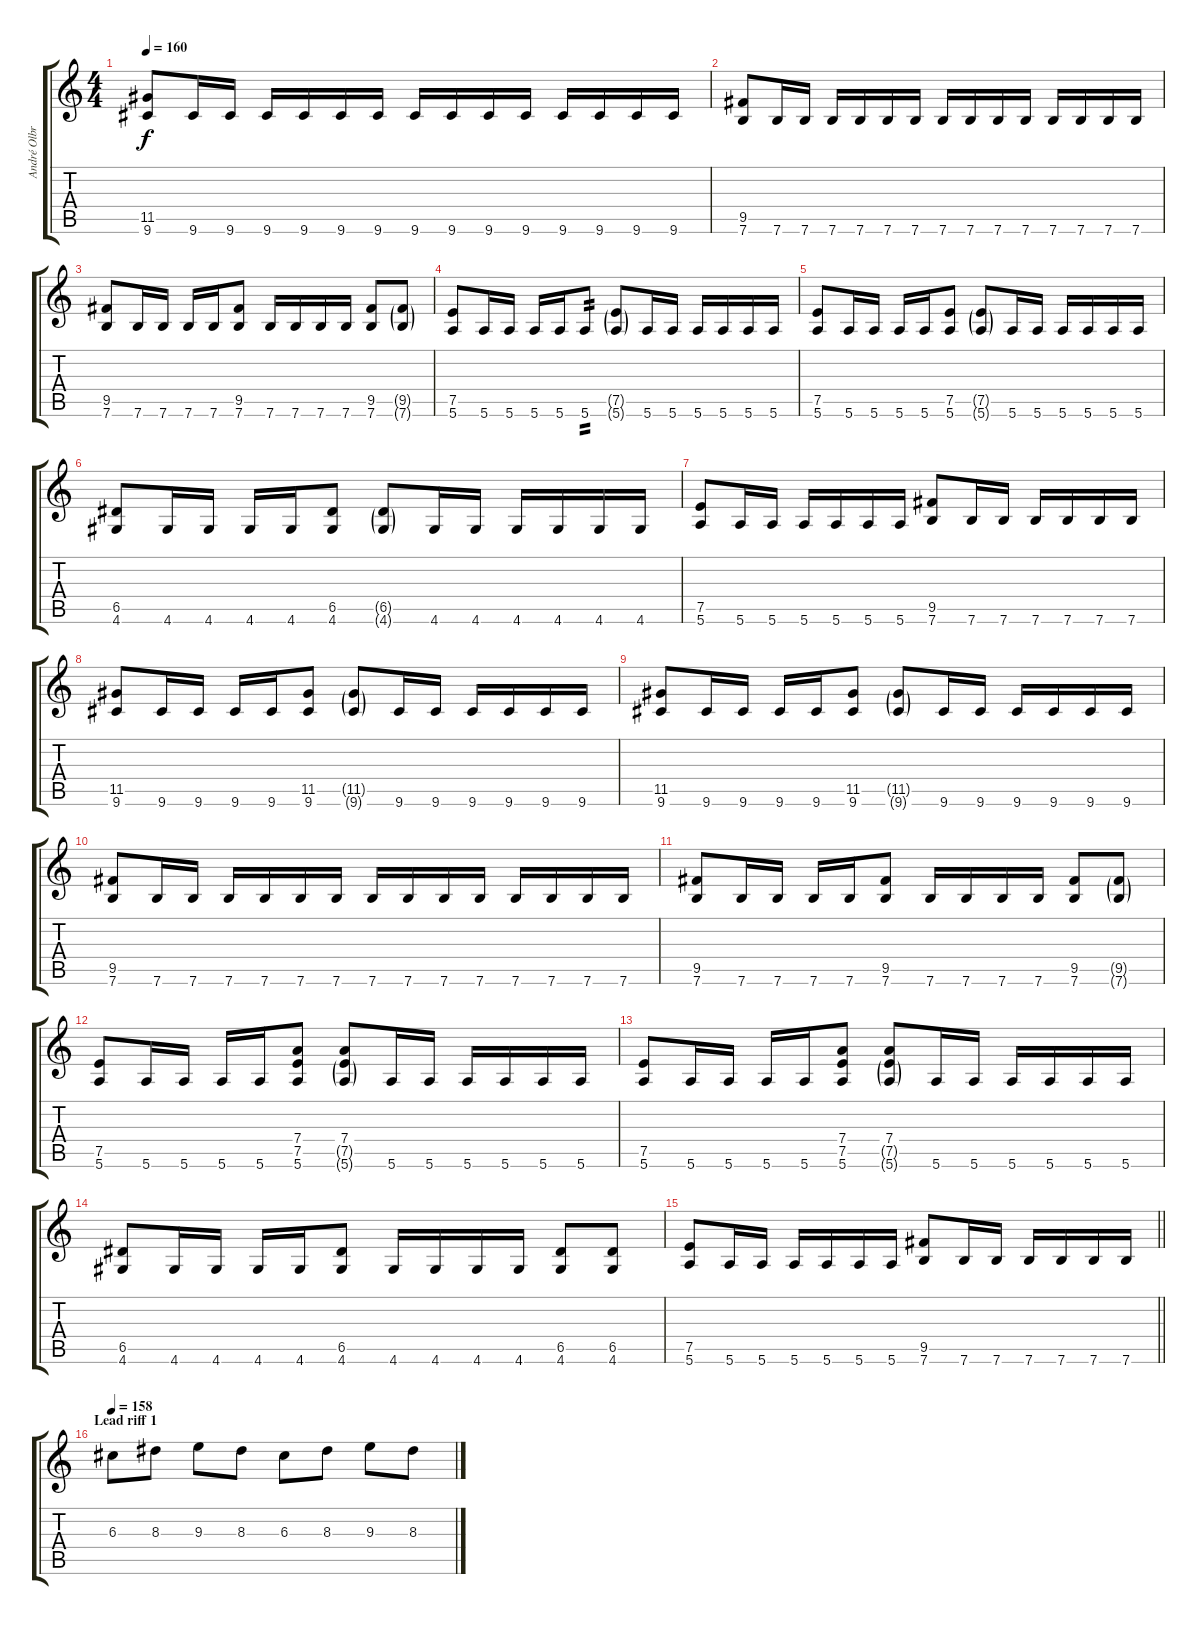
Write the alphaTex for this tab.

\track ("André Olbrich" "André Olbr") {instrument distortionguitar}
\staff {score tabs}
\tuning (E4 B3 G3 D3 A2 E2) {hide}
\ts (4 4)
\tempo 160
\clef g2
\ks c
(11.5 9.6).8{dy f volume 13} 9.6.16 9.6.16 9.6.16 9.6.16 9.6.16 9.6.16 9.6.16 9.6.16 9.6.16 9.6.16 9.6.16 9.6.16 9.6.16 9.6.16 |
(9.5 7.6).8 7.6.16 7.6.16 7.6.16 7.6.16 7.6.16 7.6.16 7.6.16 7.6.16 7.6.16 7.6.16 7.6.16 7.6.16 7.6.16 7.6.16 |
(9.5 7.6).8 7.6.16 7.6.16 7.6.16 7.6.16 (9.5 7.6).8 7.6.16 7.6.16 7.6.16 7.6.16 (9.5 7.6).8 (9.5{g} 7.6{g}).8 |
(7.5 5.6).8 5.6.16 5.6.16 5.6.16 5.6.16 5.6.8{tp 2} (7.5{g} 5.6{g}).8 5.6.16 5.6.16 5.6.16 5.6.16 5.6.16 5.6.16 |
(7.5 5.6).8 5.6.16 5.6.16 5.6.16 5.6.16 (7.5 5.6).8 (7.5{g} 5.6{g}).8 5.6.16 5.6.16 5.6.16 5.6.16 5.6.16 5.6.16 |
(6.5 4.6).8 4.6.16 4.6.16 4.6.16 4.6.16 (6.5 4.6).8 (6.5{g} 4.6{g}).8 4.6.16 4.6.16 4.6.16 4.6.16 4.6.16 4.6.16 |
(7.5 5.6).8 5.6.16 5.6.16 5.6.16 5.6.16 5.6.16 5.6.16 (9.5 7.6).8 7.6.16 7.6.16 7.6.16 7.6.16 7.6.16 7.6.16 |
(11.5 9.6).8 9.6.16 9.6.16 9.6.16 9.6.16 (11.5 9.6).8 (11.5{g} 9.6{g}).8 9.6.16 9.6.16 9.6.16 9.6.16 9.6.16 9.6.16 |
(11.5 9.6).8 9.6.16 9.6.16 9.6.16 9.6.16 (11.5 9.6).8 (11.5{g} 9.6{g}).8 9.6.16 9.6.16 9.6.16 9.6.16 9.6.16 9.6.16 |
(9.5 7.6).8 7.6.16 7.6.16 7.6.16 7.6.16 7.6.16 7.6.16 7.6.16 7.6.16 7.6.16 7.6.16 7.6.16 7.6.16 7.6.16 7.6.16 |
(9.5 7.6).8 7.6.16 7.6.16 7.6.16 7.6.16 (9.5 7.6).8 7.6.16 7.6.16 7.6.16 7.6.16 (9.5 7.6).8 (9.5{g} 7.6{g}).8 |
(7.5 5.6).8 5.6.16 5.6.16 5.6.16 5.6.16 (7.4 7.5 5.6).8 (7.4 7.5{g} 5.6{g}).8 5.6.16 5.6.16 5.6.16 5.6.16 5.6.16 5.6.16 |
(7.5 5.6).8 5.6.16 5.6.16 5.6.16 5.6.16 (7.4 7.5 5.6).8 (7.4 7.5{g} 5.6{g}).8 5.6.16 5.6.16 5.6.16 5.6.16 5.6.16 5.6.16 |
(6.5 4.6).8 4.6.16 4.6.16 4.6.16 4.6.16 (6.5 4.6).8 4.6.16 4.6.16 4.6.16 4.6.16 (6.5 4.6).8 (6.5 4.6).8 |
\barLineRight lightlight
(7.5 5.6).8 5.6.16 5.6.16 5.6.16 5.6.16 5.6.16 5.6.16 (9.5 7.6).8 7.6.16 7.6.16 7.6.16 7.6.16 7.6.16 7.6.16 |
\section ("" "Lead riff 1")
\tempo 158
6.3.8 8.3.8 9.3.8 8.3.8 6.3.8 8.3.8 9.3.8 8.3.8
